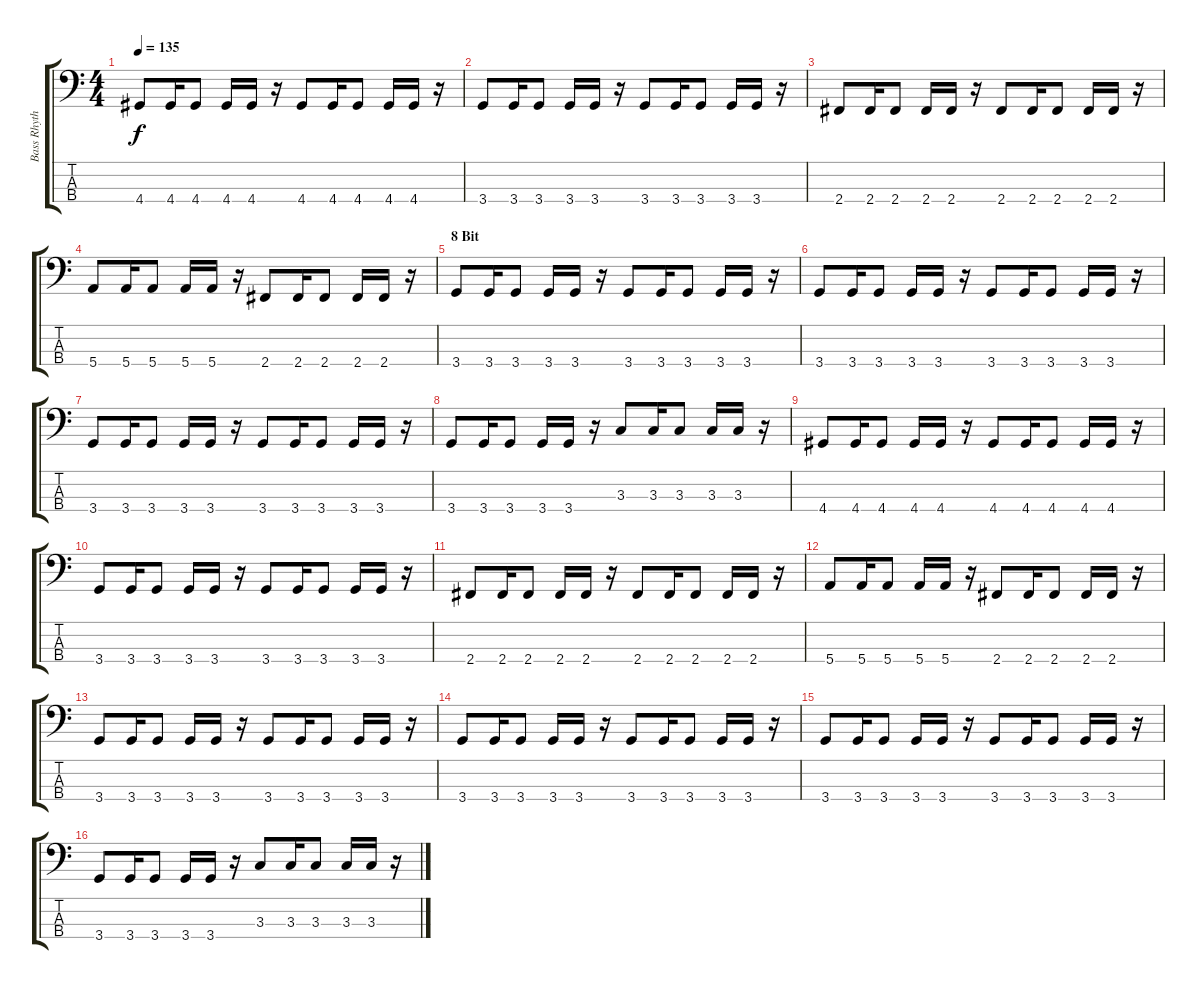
\track ("Bass Rhythm" "Bass Rhyth") {instrument synthbass1}
\staff {score tabs}
\tuning (G2 D2 A1 E1) {hide}
\ts (4 4)
\tempo 135
\clef f4
\ks c
4.4.8{dy f} 4.4.16 4.4.8 4.4.16 4.4.16 r.16 4.4.8 4.4.16 4.4.8 4.4.16 4.4.16 r.16 |
3.4.8 3.4.16 3.4.8 3.4.16 3.4.16 r.16 3.4.8 3.4.16 3.4.8 3.4.16 3.4.16 r.16 |
2.4.8 2.4.16 2.4.8 2.4.16 2.4.16 r.16 2.4.8 2.4.16 2.4.8 2.4.16 2.4.16 r.16 |
5.4.8 5.4.16 5.4.8 5.4.16 5.4.16 r.16 2.4.8 2.4.16 2.4.8 2.4.16 2.4.16 r.16 |
\section ("" "8 Bit")
3.4.8 3.4.16 3.4.8 3.4.16 3.4.16 r.16 3.4.8 3.4.16 3.4.8 3.4.16 3.4.16 r.16 |
3.4.8 3.4.16 3.4.8 3.4.16 3.4.16 r.16 3.4.8 3.4.16 3.4.8 3.4.16 3.4.16 r.16 |
3.4.8 3.4.16 3.4.8 3.4.16 3.4.16 r.16 3.4.8 3.4.16 3.4.8 3.4.16 3.4.16 r.16 |
3.4.8 3.4.16 3.4.8 3.4.16 3.4.16 r.16 3.3.8 3.3.16 3.3.8 3.3.16 3.3.16 r.16 |
4.4.8 4.4.16 4.4.8 4.4.16 4.4.16 r.16 4.4.8 4.4.16 4.4.8 4.4.16 4.4.16 r.16 |
3.4.8 3.4.16 3.4.8 3.4.16 3.4.16 r.16 3.4.8 3.4.16 3.4.8 3.4.16 3.4.16 r.16 |
2.4.8 2.4.16 2.4.8 2.4.16 2.4.16 r.16 2.4.8 2.4.16 2.4.8 2.4.16 2.4.16 r.16 |
5.4.8 5.4.16 5.4.8 5.4.16 5.4.16 r.16 2.4.8 2.4.16 2.4.8 2.4.16 2.4.16 r.16 |
3.4.8 3.4.16 3.4.8 3.4.16 3.4.16 r.16 3.4.8 3.4.16 3.4.8 3.4.16 3.4.16 r.16 |
3.4.8 3.4.16 3.4.8 3.4.16 3.4.16 r.16 3.4.8 3.4.16 3.4.8 3.4.16 3.4.16 r.16 |
3.4.8 3.4.16 3.4.8 3.4.16 3.4.16 r.16 3.4.8 3.4.16 3.4.8 3.4.16 3.4.16 r.16 |
3.4.8 3.4.16 3.4.8 3.4.16 3.4.16 r.16 3.3.8 3.3.16 3.3.8 3.3.16 3.3.16 r.16
